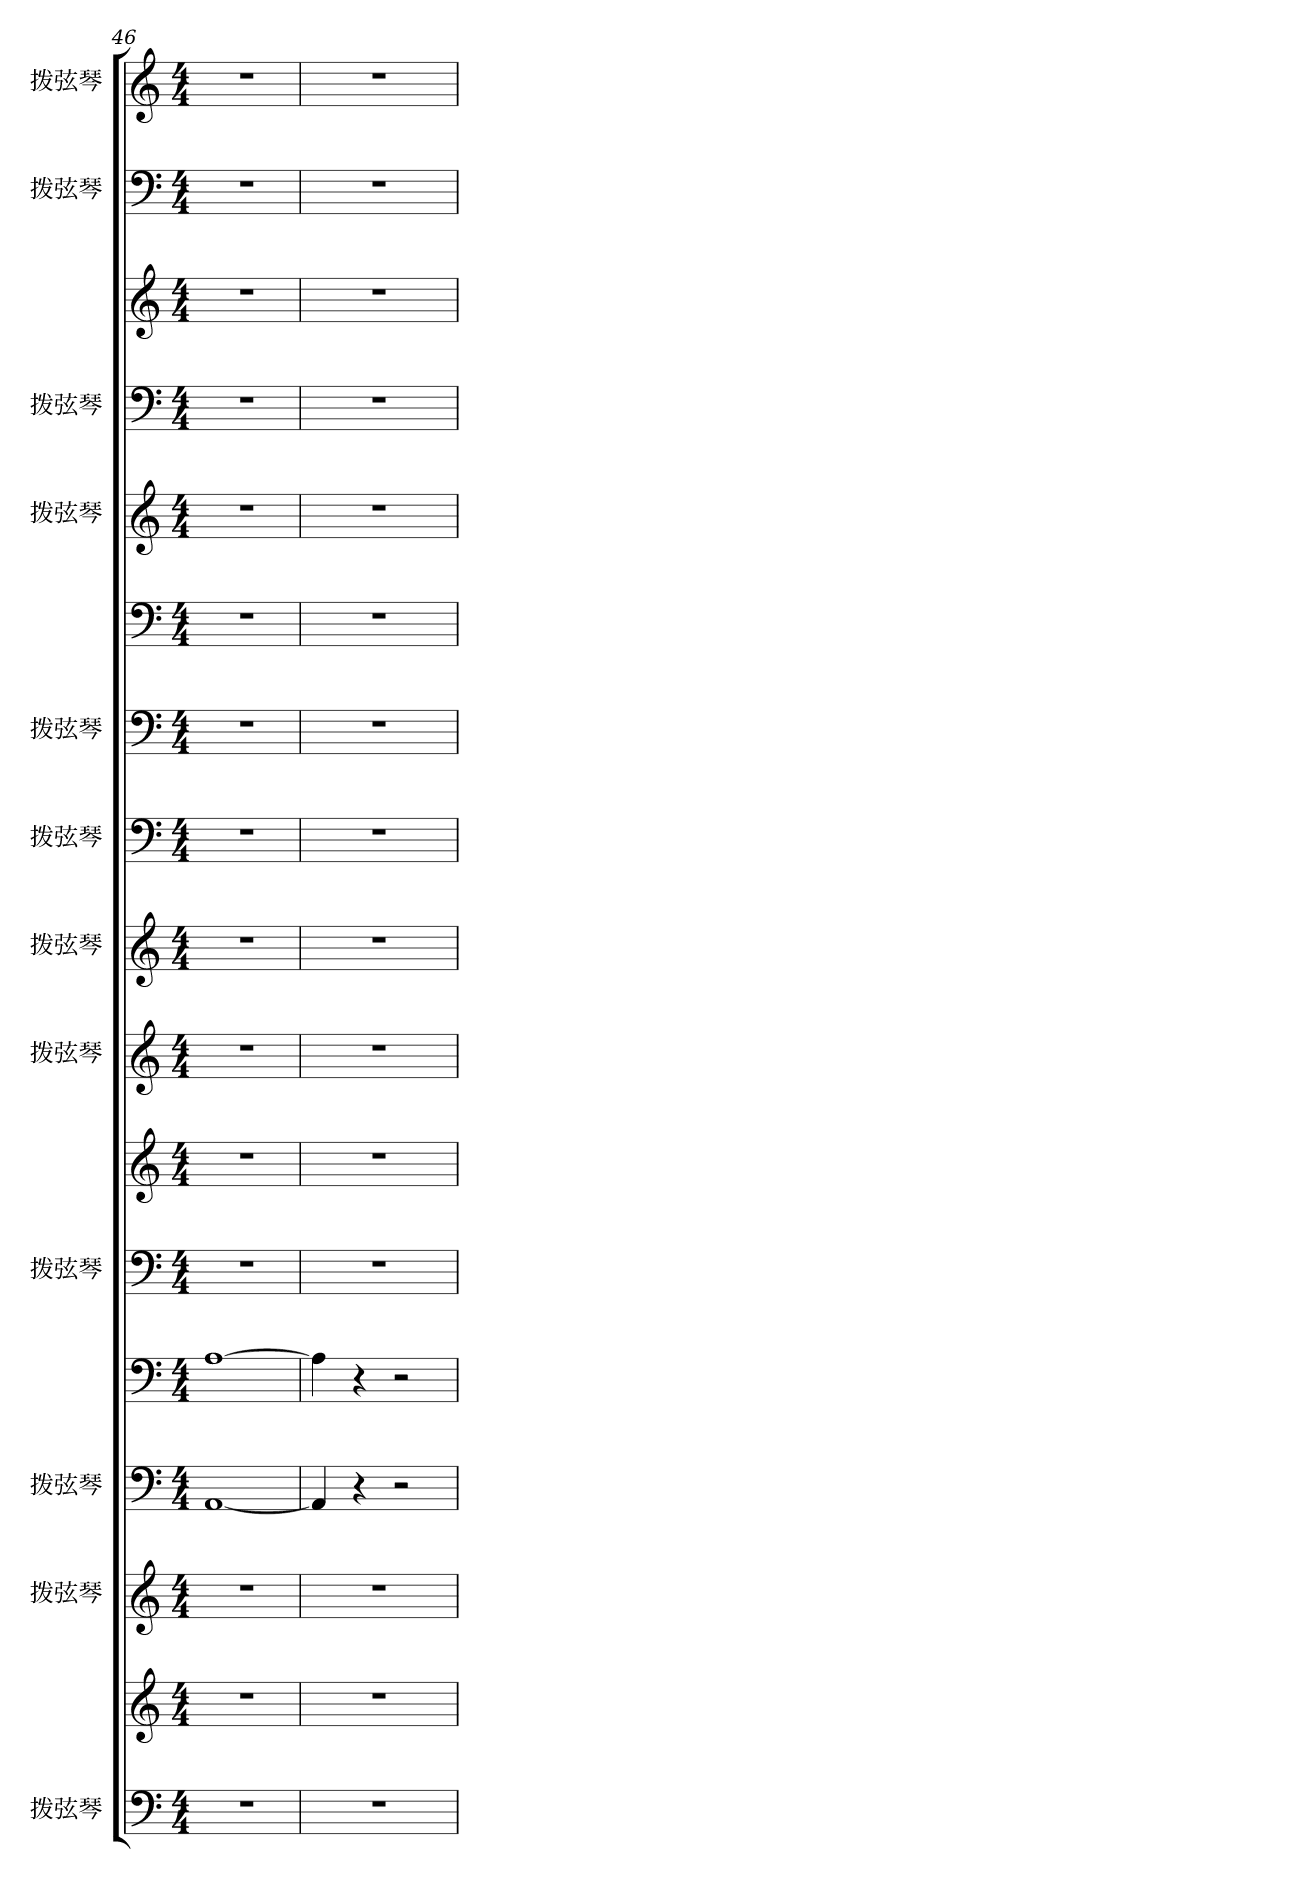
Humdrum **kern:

**kern	**kern	**kern	**kern	**kern	**kern	**kern	**kern	**kern	**kern	**kern	**kern	**kern	**kern	**kern	**kern	**kern
*part12	*part12	*part11	*part10	*part10	*part9	*part9	*part8	*part7	*part6	*part5	*part5	*part4	*part3	*part3	*part2	*part1
*staff17	*staff16	*staff15	*staff14	*staff13	*staff12	*staff11	*staff10	*staff9	*staff8	*staff7	*staff6	*staff5	*staff4	*staff3	*staff2	*staff1
*I"拨弦琴	*	*I"拨弦琴	*I"拨弦琴	*	*I"拨弦琴	*	*I"拨弦琴	*I"拨弦琴	*I"拨弦琴	*I"拨弦琴	*	*I"拨弦琴	*I"拨弦琴	*	*I"拨弦琴	*I"拨弦琴
*clefF4	*clefG2	*clefG2	*clefF4	*clefF4	*clefF4	*clefG2	*clefG2	*clefG2	*clefF4	*clefF4	*clefF4	*clefG2	*clefF4	*clefG2	*clefF4	*clefG2
*k[]	*k[]	*k[]	*k[]	*k[]	*k[]	*k[]	*k[]	*k[]	*k[]	*k[]	*k[]	*k[]	*k[]	*k[]	*k[]	*k[]
*M4/4	*M4/4	*M4/4	*M4/4	*M4/4	*M4/4	*M4/4	*M4/4	*M4/4	*M4/4	*M4/4	*M4/4	*M4/4	*M4/4	*M4/4	*M4/4	*M4/4
=46	=46	=46	=46	=46	=46	=46	=46	=46	=46	=46	=46	=46	=46	=46	=46	=46
1r	1r	1r	[1AA	[1A	1r	1r	1r	1r	1r	1r	1r	1r	1r	1r	1r	1r
!!LO:PB:g=z
=47	=47	=47	=47	=47	=47	=47	=47	=47	=47	=47	=47	=47	=47	=47	=47	=47
1r	1r	1r	4AA/]	4A\]	1r	1r	1r	1r	1r	1r	1r	1r	1r	1r	1r	1r
.	.	.	4r	4r	.	.	.	.	.	.	.	.	.	.	.	.
.	.	.	2r	2r	.	.	.	.	.	.	.	.	.	.	.	.
=	=	=	=	=	=	=	=	=	=	=	=	=	=	=	=	=
*-	*-	*-	*-	*-	*-	*-	*-	*-	*-	*-	*-	*-	*-	*-	*-	*-
